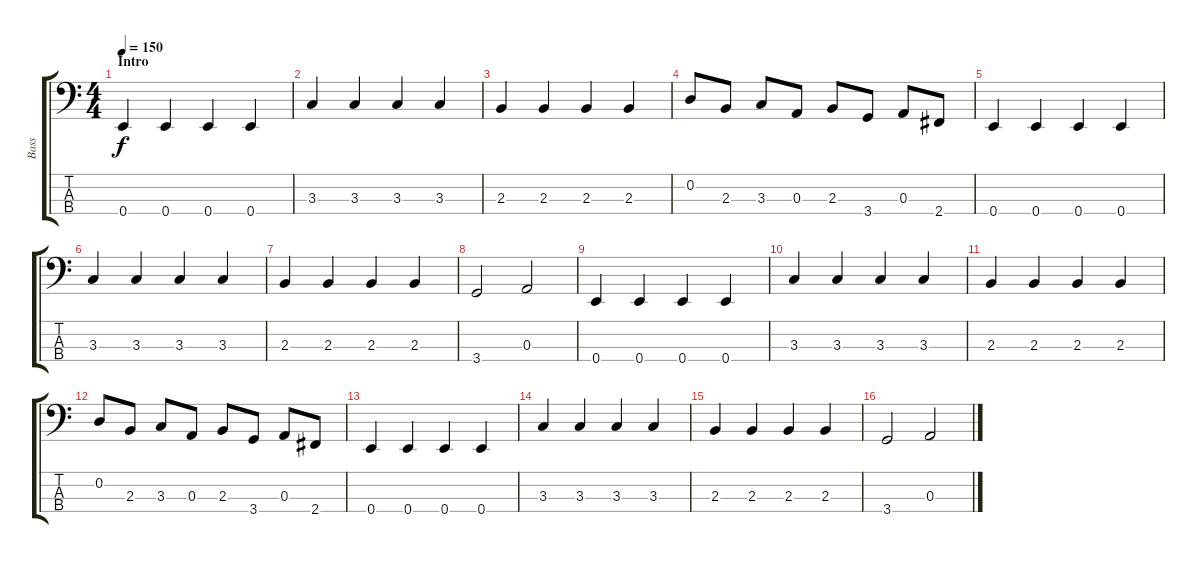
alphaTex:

\track ("Bass" "Bass") {instrument electricbasspick}
\staff {score tabs}
\tuning (G2 D2 A1 E1) {hide}
\ts (4 4)
\section ("" "Intro")
\tempo 150
\clef f4
\ks c
0.4.4{dy f instrument electricbasspick} 0.4.4 0.4.4 0.4.4 |
3.3.4 3.3.4 3.3.4 3.3.4 |
2.3.4 2.3.4 2.3.4 2.3.4 |
0.2.8 2.3.8 3.3.8 0.3.8 2.3.8 3.4.8 0.3.8 2.4.8 |
0.4.4 0.4.4 0.4.4 0.4.4 |
3.3.4 3.3.4 3.3.4 3.3.4 |
2.3.4 2.3.4 2.3.4 2.3.4 |
3.4.2 0.3.2 |
0.4.4 0.4.4 0.4.4 0.4.4 |
3.3.4 3.3.4 3.3.4 3.3.4 |
2.3.4 2.3.4 2.3.4 2.3.4 |
0.2.8 2.3.8 3.3.8 0.3.8 2.3.8 3.4.8 0.3.8 2.4.8 |
0.4.4 0.4.4 0.4.4 0.4.4 |
3.3.4 3.3.4 3.3.4 3.3.4 |
2.3.4 2.3.4 2.3.4 2.3.4 |
3.4.2 0.3.2
